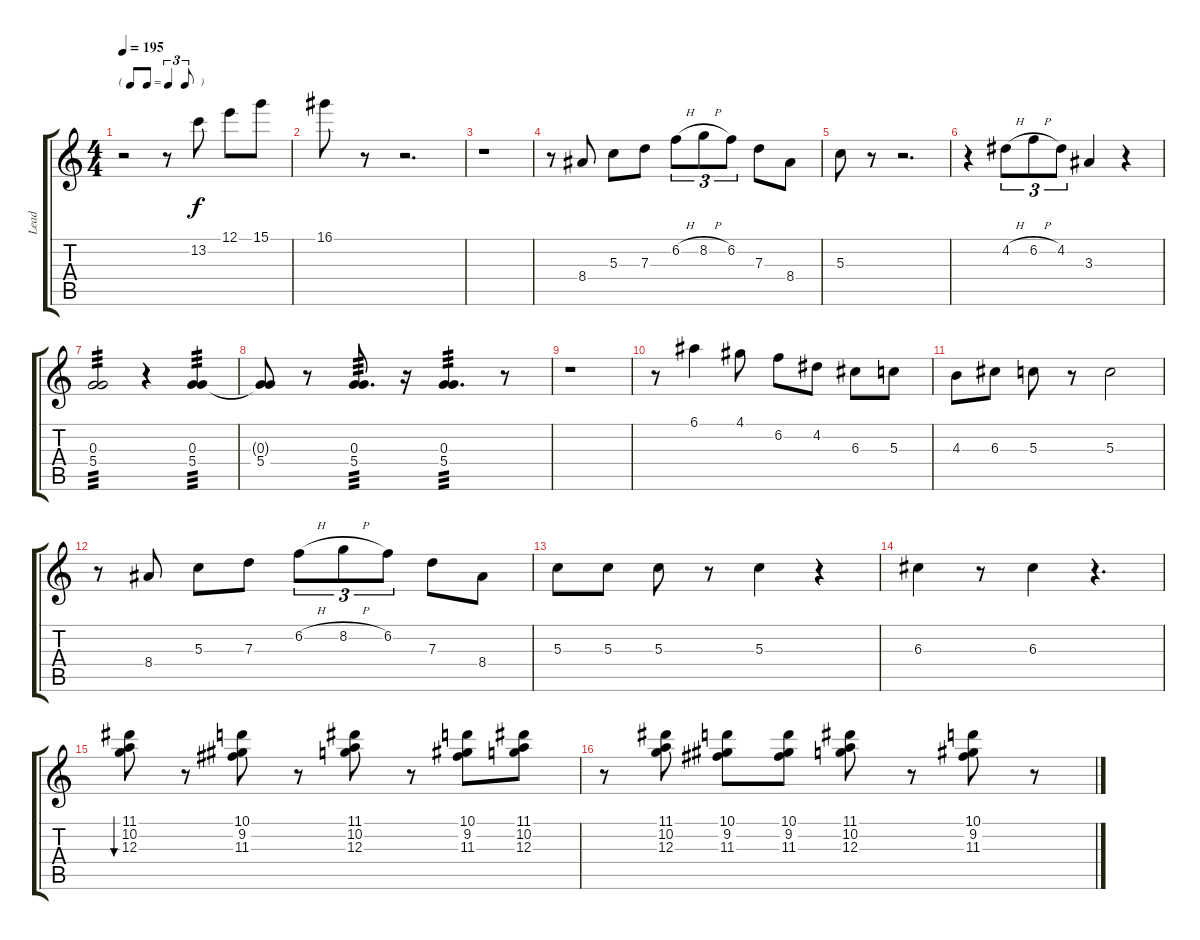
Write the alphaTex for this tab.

\track ("Lead" "Lead") {instrument acousticguitarsteel}
\staff {score tabs}
\tuning (E4 B3 G3 D3 A2 E2) {hide}
\ts (4 4)
\tf triplet8th
\tempo 195
\clef g2
\ks c
r.2{dy f} r.8 13.2.8 12.1.8 15.1.8 |
16.1.8 r.8 r.2{d} |
r.1 |
r.8 8.4.8 5.3.8 7.3.8 6.2{h}.8{tu (3 2)} 8.2{h}.8{tu (3 2)} 6.2.8{tu (3 2)} 7.3.8 8.4.8 |
5.3.8 r.8 r.2{d} |
r.4 4.2{h}.8{tu (3 2)} 6.2{h}.8{tu (3 2)} 4.2.8{tu (3 2)} 3.3.4 r.4 |
(0.3 5.4).2{tp 3} r.4 (0.3 5.4).4{tp 3} |
(0.3{t} 5.4).8 r.8 (0.3 5.4).8{d tp 3} r.16 (0.3 5.4).4{d tp 3} r.8 |
r.1 |
r.8 6.1.4 4.1.8 6.2.8 4.2.8 6.3.8 5.3.8 |
4.3.8 6.3.8 5.3.8 r.8 5.3.2 |
r.8 8.4.8 5.3.8 7.3.8 6.2{h}.8{tu (3 2)} 8.2{h}.8{tu (3 2)} 6.2.8{tu (3 2)} 7.3.8 8.4.8 |
5.3.8 5.3.8 5.3.8 r.8 5.3.4 r.4 |
6.3.4 r.8 6.3.4 r.4{d} |
(11.1 10.2 12.3).8{bu 30} r.8 (10.1 9.2 11.3).8 r.8 (11.1 10.2 12.3).8 r.8 (10.1 9.2 11.3).8 (11.1 10.2 12.3).8 |
r.8 (11.1 10.2 12.3).8 (10.1 9.2 11.3).8 (10.1 9.2 11.3).8 (11.1 10.2 12.3).8 r.8 (10.1 9.2 11.3).8 r.8
